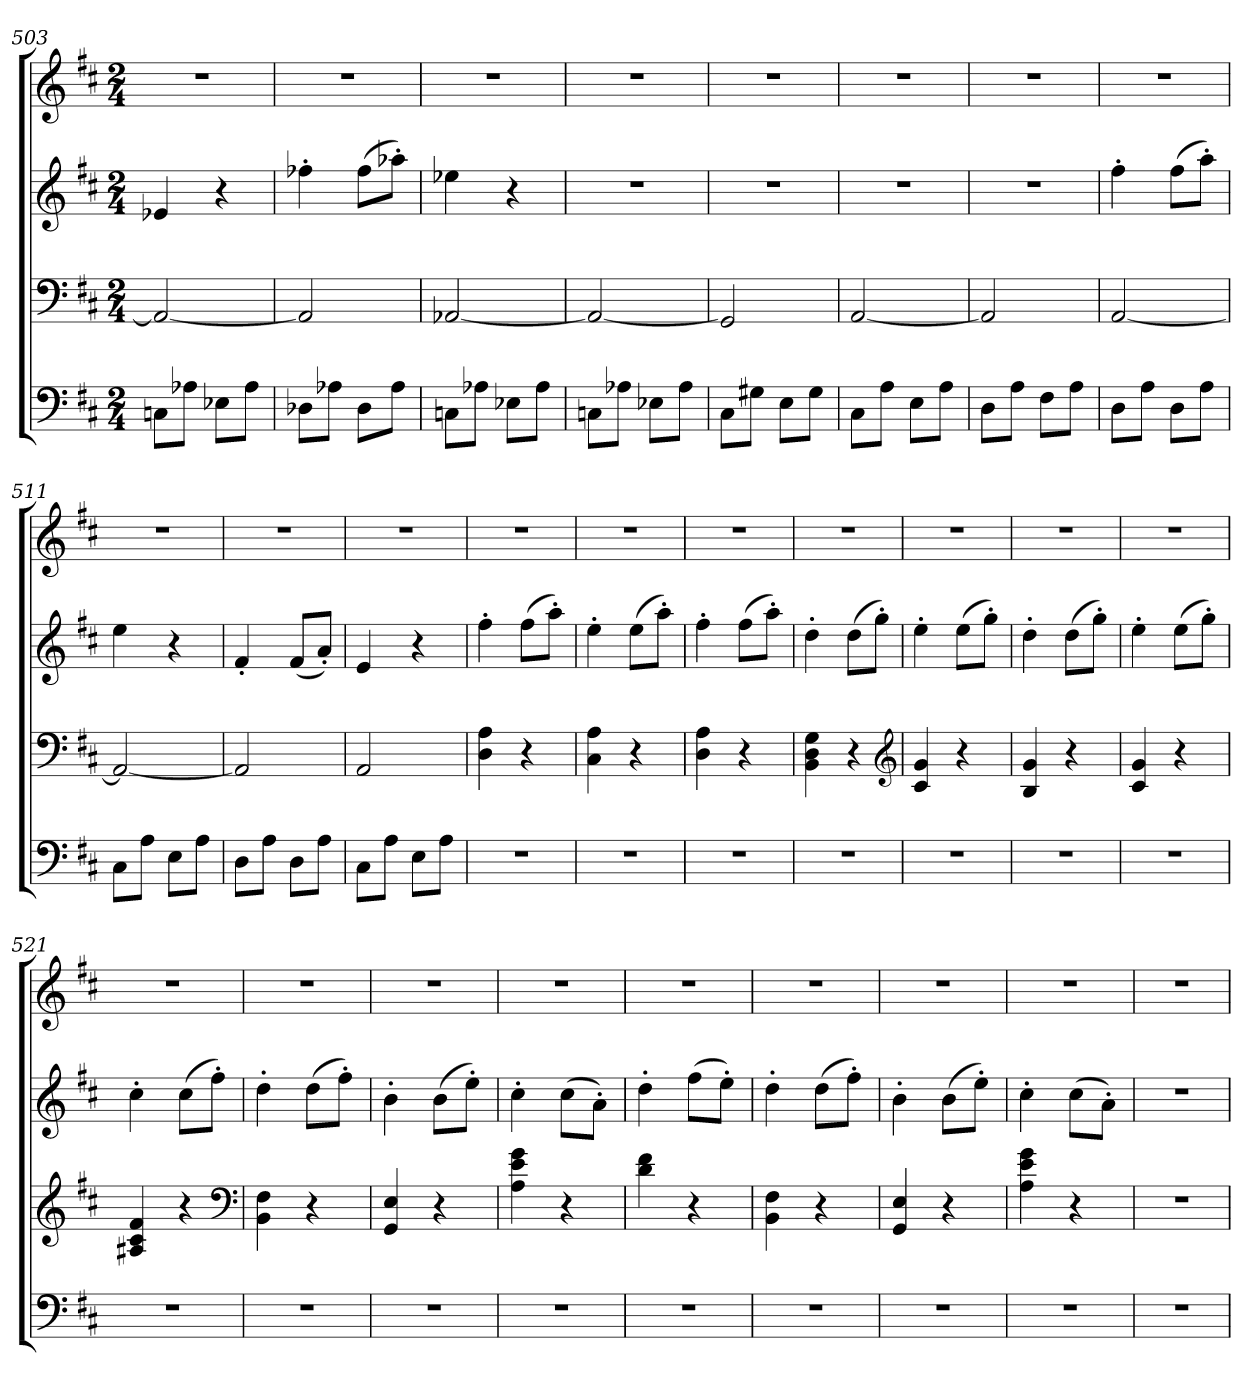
**kern	**kern	**kern	**kern
*part4	*part3	*part2	*part1
*staff4	*staff3	*staff2	*staff1
*clefF4	*clefF4	*clefG2	*clefG2
*k[f#c#]	*k[f#c#]	*k[f#c#]	*k[f#c#]
*D:	*D:	*D:	*D:
*M2/4	*M2/4	*M2/4	*M2/4
=503	=503	=503	=503
8CnL	2AA-_	4e-X	2r
8A-XJ	.	.	.
8E-XL	.	4r	.
8A-J	.	.	.
=504	=504	=504	=504
8D-XL	2AA-]	4ff-X'	2r
8A-XJ	.	.	.
8D-L	.	(8ff-L	.
8A-J	.	8aa-X'J)	.
=505	=505	=505	=505
8CnL	[2AA-X	4ee-X	2r
8A-XJ	.	.	.
8E-XL	.	4r	.
8A-J	.	.	.
=506	=506	=506	=506
8CnL	2AA-_	2r	2r
8A-XJ	.	.	.
8E-XL	.	.	.
8A-J	.	.	.
=507	=507	=507	=507
8C#L	2GG#]	2r	2r
8G#XJ	.	.	.
8EL	.	.	.
8G#J	.	.	.
=508	=508	=508	=508
8C#L	[2AA	2r	2r
8AJ	.	.	.
8EL	.	.	.
8AJ	.	.	.
=509	=509	=509	=509
8DL	2AA]	2r	2r
8AJ	.	.	.
8F#L	.	.	.
8AJ	.	.	.
=510	=510	=510	=510
8DL	[2AA	4ff#'	2r
8AJ	.	.	.
8DL	.	(8ff#L	.
8AJ	.	8aa'J)	.
=511	=511	=511	=511
8C#L	2AA_	4ee	2r
8AJ	.	.	.
8EL	.	4r	.
8AJ	.	.	.
=512	=512	=512	=512
8DL	2AA]	4f#'	2r
8AJ	.	.	.
8DL	.	(8f#L	.
8AJ	.	8a'J)	.
=513	=513	=513	=513
8C#L	2AA	4e	2r
8AJ	.	.	.
8EL	.	4r	.
8AJ	.	.	.
=514	=514	=514	=514
2r	4D 4A	4ff#'	2r
.	4r	(8ff#L	.
.	.	8aa'J)	.
=515	=515	=515	=515
2r	4C# 4A	4ee'	2r
.	4r	(8eeL	.
.	.	8aa'J)	.
=516	=516	=516	=516
2r	4D 4A	4ff#'	2r
.	4r	(8ff#L	.
.	.	8aa'J)	.
=517	=517	=517	=517
2r	4BB 4D 4G	4dd'	2r
.	4r	(8ddL	.
.	.	8gg'J)	.
*	*clefG2	*	*
=518	=518	=518	=518
2r	4c# 4g	4ee'	2r
.	4r	(8eeL	.
.	.	8gg'J)	.
=519	=519	=519	=519
2r	4B 4g	4dd'	2r
.	4r	(8ddL	.
.	.	8gg'J)	.
=520	=520	=520	=520
2r	4c# 4g	4ee'	2r
.	4r	(8eeL	.
.	.	8gg'J)	.
=521	=521	=521	=521
2r	4A#X 4c# 4f#	4cc#'	2r
.	4r	(8cc#L	.
.	.	8ff#'J)	.
*	*clefF4	*	*
=522	=522	=522	=522
2r	4BB 4F#	4dd'	2r
.	4r	(8ddL	.
.	.	8ff#'J)	.
=523	=523	=523	=523
2r	4GG 4E	4b'	2r
.	4r	(8bL	.
.	.	8ee'J)	.
=524	=524	=524	=524
2r	4A 4e 4g	4cc#'	2r
.	4r	(8cc#L	.
.	.	8a'J)	.
=525	=525	=525	=525
2r	4d 4f#	4dd'	2r
.	4r	(8ff#L	.
.	.	8ee'J)	.
=526	=526	=526	=526
2r	4BB 4F#	4dd'	2r
.	4r	(8ddL	.
.	.	8ff#'J)	.
=527	=527	=527	=527
2r	4GG 4E	4b'	2r
.	4r	(8bL	.
.	.	8ee'J)	.
=528	=528	=528	=528
2r	4A 4e 4g	4cc#'	2r
.	4r	(8cc#L	.
.	.	8a'J)	.
=529	=529	=529	=529
2r	2r	2r	2r
=	=	=	=
*-	*-	*-	*-
